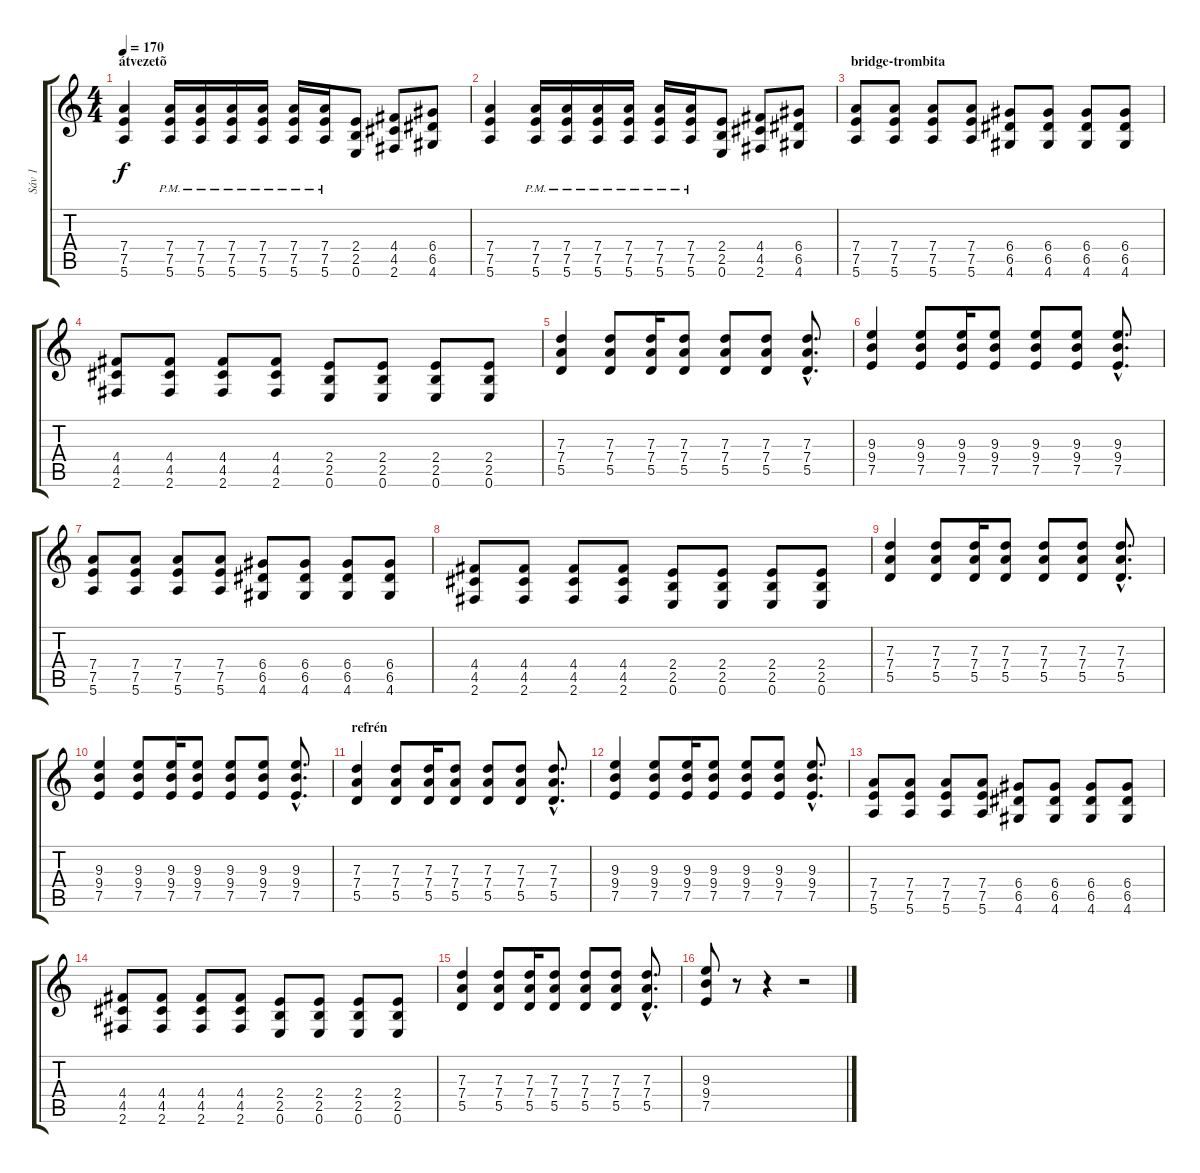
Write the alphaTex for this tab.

\track ("Sáv 1" "Sáv 1") {instrument distortionguitar}
\staff {score tabs}
\tuning (E4 B3 G3 D3 A2 E2) {hide}
\ts (4 4)
\section ("" "átvezetõ")
\tempo 170
\clef g2
\ks c
(7.4 7.5 5.6).4{dy f} (7.4{pm} 7.5{pm} 5.6{pm}).16 (7.4{pm} 7.5{pm} 5.6{pm}).16 (7.4{pm} 7.5{pm} 5.6{pm}).16 (7.4{pm} 7.5{pm} 5.6{pm}).16 (7.4{pm} 7.5{pm} 5.6{pm}).16 (7.4{pm} 7.5{pm} 5.6{pm}).16 (2.4 2.5 0.6).8 (4.4 4.5 2.6).8 (6.4 6.5 4.6).8 |
(7.4 7.5 5.6).4 (7.4{pm} 7.5{pm} 5.6{pm}).16 (7.4{pm} 7.5{pm} 5.6{pm}).16 (7.4{pm} 7.5{pm} 5.6{pm}).16 (7.4{pm} 7.5{pm} 5.6{pm}).16 (7.4{pm} 7.5{pm} 5.6{pm}).16 (7.4{pm} 7.5{pm} 5.6{pm}).16 (2.4 2.5 0.6).8 (4.4 4.5 2.6).8 (6.4 6.5 4.6).8 |
\section ("" "bridge-trombita")
(7.4 7.5 5.6).8{volume 12} (7.4 7.5 5.6).8 (7.4 7.5 5.6).8 (7.4 7.5 5.6).8 (6.4 6.5 4.6).8 (6.4 6.5 4.6).8 (6.4 6.5 4.6).8 (6.4 6.5 4.6).8 |
(4.4 4.5 2.6).8 (4.4 4.5 2.6).8 (4.4 4.5 2.6).8 (4.4 4.5 2.6).8 (2.4 2.5 0.6).8 (2.4 2.5 0.6).8 (2.4 2.5 0.6).8 (2.4 2.5 0.6).8 |
(7.3 7.4 5.5).4 (7.3 7.4 5.5).8 (7.3 7.4 5.5).16 (7.3 7.4 5.5).8 (7.3 7.4 5.5).8 (7.3 7.4 5.5).8 (7.3{hac} 7.4{hac} 5.5{hac}).8{d} |
(9.3 9.4 7.5).4 (9.3 9.4 7.5).8 (9.3 9.4 7.5).16 (9.3 9.4 7.5).8 (9.3 9.4 7.5).8 (9.3 9.4 7.5).8 (9.3{hac} 9.4{hac} 7.5{hac}).8{d} |
(7.4 7.5 5.6).8 (7.4 7.5 5.6).8 (7.4 7.5 5.6).8 (7.4 7.5 5.6).8 (6.4 6.5 4.6).8 (6.4 6.5 4.6).8 (6.4 6.5 4.6).8 (6.4 6.5 4.6).8 |
(4.4 4.5 2.6).8 (4.4 4.5 2.6).8 (4.4 4.5 2.6).8 (4.4 4.5 2.6).8 (2.4 2.5 0.6).8 (2.4 2.5 0.6).8 (2.4 2.5 0.6).8 (2.4 2.5 0.6).8 |
(7.3 7.4 5.5).4 (7.3 7.4 5.5).8 (7.3 7.4 5.5).16 (7.3 7.4 5.5).8 (7.3 7.4 5.5).8 (7.3 7.4 5.5).8 (7.3{hac} 7.4{hac} 5.5{hac}).8{d} |
(9.3 9.4 7.5).4 (9.3 9.4 7.5).8 (9.3 9.4 7.5).16 (9.3 9.4 7.5).8 (9.3 9.4 7.5).8 (9.3 9.4 7.5).8 (9.3{hac} 9.4{hac} 7.5{hac}).8{d} |
\section ("" "refrén")
(7.3 7.4 5.5).4 (7.3 7.4 5.5).8 (7.3 7.4 5.5).16 (7.3 7.4 5.5).8 (7.3 7.4 5.5).8 (7.3 7.4 5.5).8 (7.3{hac} 7.4{hac} 5.5{hac}).8{d} |
(9.3 9.4 7.5).4 (9.3 9.4 7.5).8 (9.3 9.4 7.5).16 (9.3 9.4 7.5).8 (9.3 9.4 7.5).8 (9.3 9.4 7.5).8 (9.3{hac} 9.4{hac} 7.5{hac}).8{d} |
(7.4 7.5 5.6).8 (7.4 7.5 5.6).8 (7.4 7.5 5.6).8 (7.4 7.5 5.6).8 (6.4 6.5 4.6).8 (6.4 6.5 4.6).8 (6.4 6.5 4.6).8 (6.4 6.5 4.6).8 |
(4.4 4.5 2.6).8 (4.4 4.5 2.6).8 (4.4 4.5 2.6).8 (4.4 4.5 2.6).8 (2.4 2.5 0.6).8 (2.4 2.5 0.6).8 (2.4 2.5 0.6).8 (2.4 2.5 0.6).8 |
(7.3 7.4 5.5).4 (7.3 7.4 5.5).8 (7.3 7.4 5.5).16 (7.3 7.4 5.5).8 (7.3 7.4 5.5).8 (7.3 7.4 5.5).8 (7.3{hac} 7.4{hac} 5.5{hac}).8{d} |
(9.3 9.4 7.5).8 r.8 r.4 r.2
